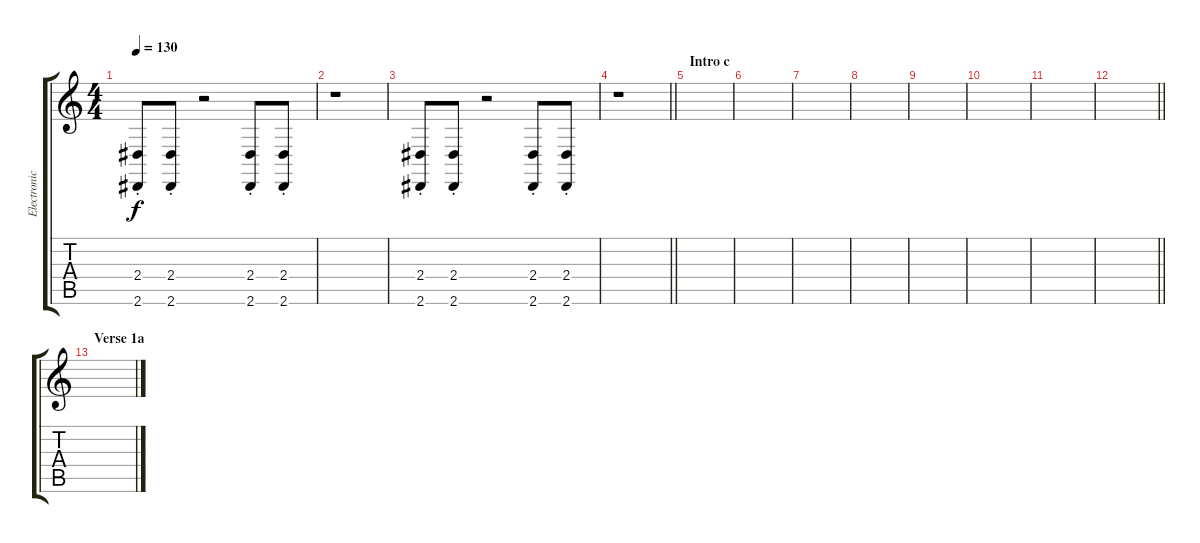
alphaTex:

\track ("Electronic Drums (Rob)" "Electronic") {instrument pizzicatostrings}
\staff {score tabs}
\tuning (Eb4 Bb3 Gb3 Db3 Ab2 Db2) {hide}
\ts (4 4)
\tempo 130
\clef g2
\ks c
(2.4{st} 2.6{st}).8{dy f} (2.4{st} 2.6).8 r.2 (2.4{st} 2.6{st}).8 (2.4{st} 2.6).8 |
r.1 |
(2.4{st} 2.6{st}).8 (2.4{st} 2.6).8 r.2 (2.4{st} 2.6{st}).8 (2.4{st} 2.6).8 |
\barLineRight lightlight
r.1 |
\section ("" "Intro c")
|
|
|
|
|
|
|
\barLineRight lightlight
|
\section ("" "Verse 1a")
